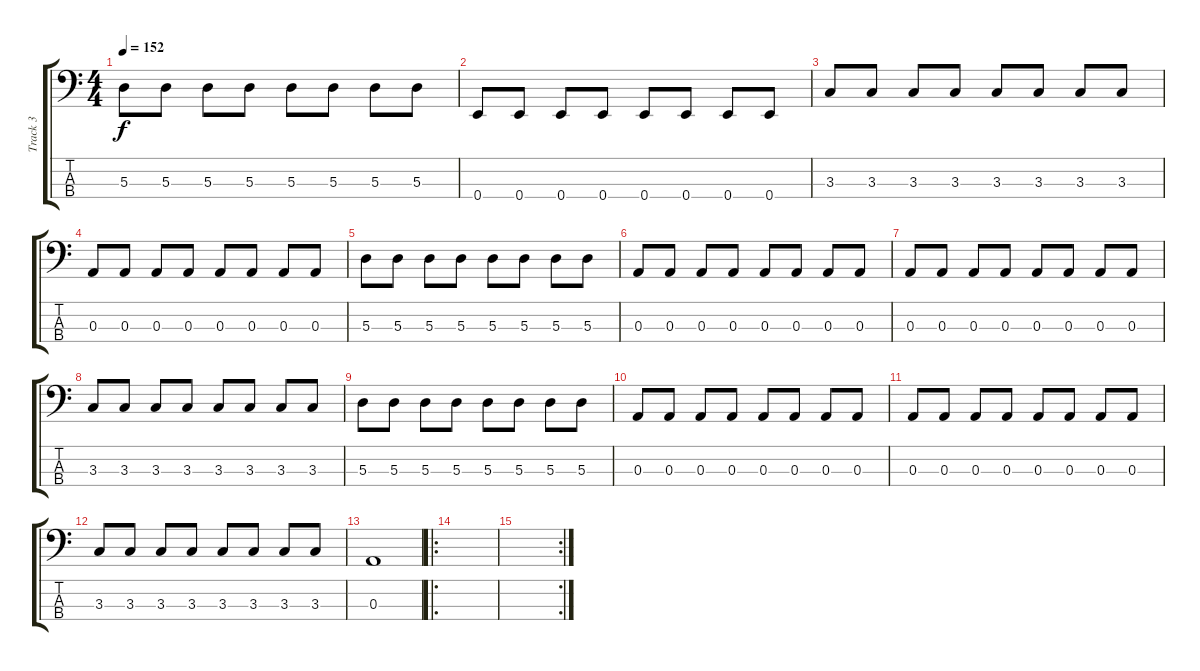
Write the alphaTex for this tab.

\track ("Track 3" "Track 3") {instrument electricbassfinger}
\staff {score tabs}
\tuning (G2 D2 A1 E1) {hide}
\ts (4 4)
\tempo 152
\clef f4
\ks c
5.3.8{dy f} 5.3.8 5.3.8 5.3.8 5.3.8 5.3.8 5.3.8 5.3.8 |
0.4.8 0.4.8 0.4.8 0.4.8 0.4.8 0.4.8 0.4.8 0.4.8 |
3.3.8 3.3.8 3.3.8 3.3.8 3.3.8 3.3.8 3.3.8 3.3.8 |
0.3.8 0.3.8 0.3.8 0.3.8 0.3.8 0.3.8 0.3.8 0.3.8 |
5.3.8 5.3.8 5.3.8 5.3.8 5.3.8 5.3.8 5.3.8 5.3.8 |
0.3.8 0.3.8 0.3.8 0.3.8 0.3.8 0.3.8 0.3.8 0.3.8 |
0.3.8 0.3.8 0.3.8 0.3.8 0.3.8 0.3.8 0.3.8 0.3.8 |
3.3.8 3.3.8 3.3.8 3.3.8 3.3.8 3.3.8 3.3.8 3.3.8 |
5.3.8 5.3.8 5.3.8 5.3.8 5.3.8 5.3.8 5.3.8 5.3.8 |
0.3.8 0.3.8 0.3.8 0.3.8 0.3.8 0.3.8 0.3.8 0.3.8 |
0.3.8 0.3.8 0.3.8 0.3.8 0.3.8 0.3.8 0.3.8 0.3.8 |
3.3.8 3.3.8 3.3.8 3.3.8 3.3.8 3.3.8 3.3.8 3.3.8 |
0.3.1 |
\ro
|
\rc 2
